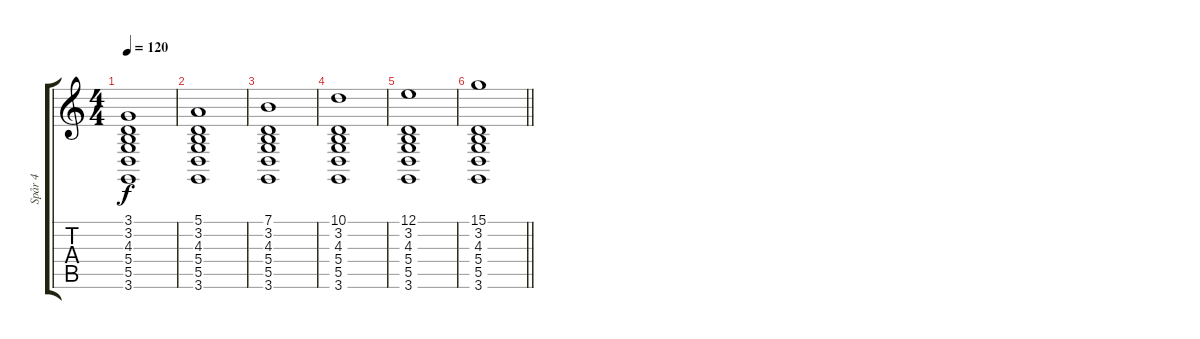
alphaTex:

\track ("Spår 4" "Spår 4") {instrument drawbarorgan}
\staff {score tabs}
\tuning (E4 B3 G3 D3 A2 E2) {hide}
\ts (4 4)
\tempo 120
\clef g2
\ks c
(3.1 3.2 4.3 5.4 5.5 3.6).1{dy f} |
(5.1 3.2 4.3 5.4 5.5 3.6).1 |
(7.1 3.2 4.3 5.4 5.5 3.6).1 |
(10.1 3.2 4.3 5.4 5.5 3.6).1 |
(12.1 3.2 4.3 5.4 5.5 3.6).1 |
\barLineRight lightlight
(15.1 3.2 4.3 5.4 5.5 3.6).1
